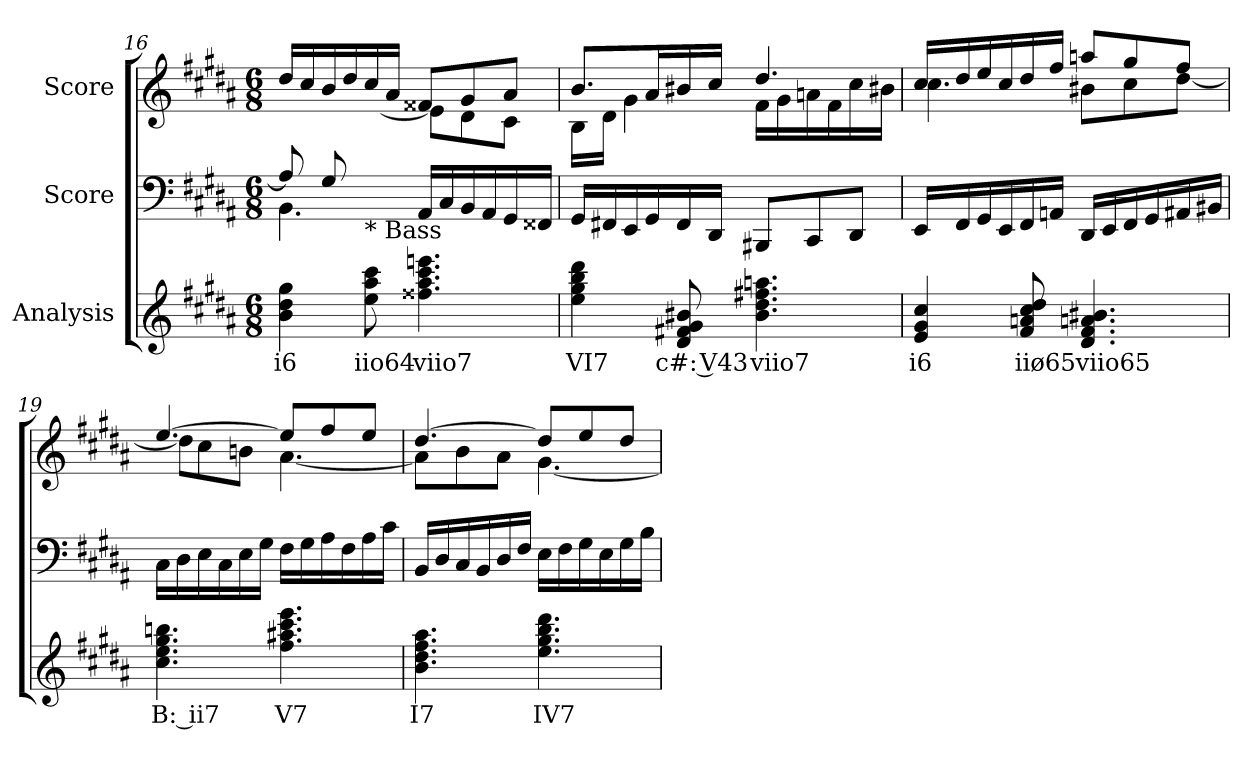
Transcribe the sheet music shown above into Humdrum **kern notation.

**kern	**text	**kern	**kern
*part3	*part3	*part2	*part1
*staff3	*staff3	*staff2	*staff1
*I"Analysis	*	*I"Score	*I"Score
*	*	*clefF4	*clefG2
*k[f#c#g#d#a#]	*	*k[f#c#g#d#a#]	*k[f#c#g#d#a#]
*M6/8	*	*M6/8	*M6/8
=16	=16	=16	=16
*	*	*^	*^
4b 4dd# 4gg#	i6	4.BB\	8A#/L]	16dd#/LL	4ryy
.	.	.	.	16cc#/	.
.	.	.	8G#/	16b/	.
.	.	.	.	16dd#/	.
!LO:TX:t=* Bass	!	!	!	!	!
8ee 8aa# 8ccc#	iio64	.	2ryy	16cc#/	[8e\J
.	.	.	.	16a#/JJ	.
4.ff##X 4.aa# 4.ccc# 4.eeen	viio7	16AA#/LL	.	8f##X/L	8e\L]
.	.	16C#/	.	.	.
.	.	16BB/	.	8g#/	8d#\
.	.	16AA#/	.	.	.
.	.	16GG#/	.	8a#/J	8c#\J
.	.	16FF##X/JJ	.	.	.
*	*	*v	*v	*	*
!!LO:LB:g=z	!!
=17	=17	=17	=17	=17
4ee 4gg# 4bb 4ddd#	VI7	16GG#/LL	8.b/L	16B\LL
.	.	16FF#X/	.	16d#\JJ
.	.	16EE/	.	4g#\
.	.	16GG#/	16a#/L	.
8d# 8f#X 8g# 8b#X	c#: V43	16FF#/	16b#X/	.
.	.	16DD#/JJ	16cc#/JJ	.
4.b# 4.dd# 4.ff#X 4.aan	viio7	8BBB#X/L	4.dd#/	16f#\LL
.	.	.	.	16g#\
.	.	8CC#/	.	16an\
.	.	.	.	16f#\
.	.	8DD#/J	.	16cc#\
.	.	.	.	16b#X\JJ
=18	=18	=18	=18	=18
4e 4g# 4cc#	i6	16EE/LL	16cc#/LL	4.cc#\
.	.	16FF#/	16dd#/	.
.	.	16GG#/	16ee/	.
.	.	16EE/	16cc#/	.
8f# 8an 8cc# 8dd#	iiø65	16FF#/	16dd#/	.
.	.	16AAn/JJ	16ff#/JJ	.
4.d# 4.f# 4.an 4.b#X	viio65	16DD#/LL	8aan/L	8b#X\L
.	.	16EE/	.	.
.	.	16FF#/	8gg#/	8cc#\
.	.	16GG#/	.	.
.	.	16AA#X/	8ff#/J	[8dd#\J
.	.	16BB#X/JJ	.	.
=19	=19	=19	=19	=19
4.cc# 4.ee 4.gg# 4.bbn	B: ii7	16C#\LL	[4.ee/	8dd#\L]
.	.	16D#\	.	.
.	.	16E\	.	8cc#\
.	.	16C#\	.	.
.	.	16E\	.	8bn\J
.	.	16G#\JJ	.	.
4.ff# 4.aa#X 4.ccc# 4.eee	V7	16F#\LL	8ee/L]	[4.a#\
.	.	16G#\	.	.
.	.	16A#\	8ff#/	.
.	.	16F#\	.	.
.	.	16A#\	8ee/J	.
.	.	16c#\JJ	.	.
!!LO:LB:g=z	!!
=20	=20	=20	=20	=20
4.b 4.dd# 4.ff# 4.aa#	I7	16BB/LL	[4.dd#/	8a#\L]
.	.	16D#/	.	.
.	.	16C#/	.	8b\
.	.	16BB/	.	.
.	.	16D#/	.	8a#\J
.	.	16F#/JJ	.	.
4.ee 4.gg# 4.bb 4.ddd#	IV7	16E\LL	8dd#/L]	[4.g#\
.	.	16F#\	.	.
.	.	16G#\	8ee/	.
.	.	16E\	.	.
.	.	16G#\	8dd#/J	.
.	.	16B\JJ	.	.
*	*	*	*v	*v
=	=	=	=
*-	*-	*-	*-
